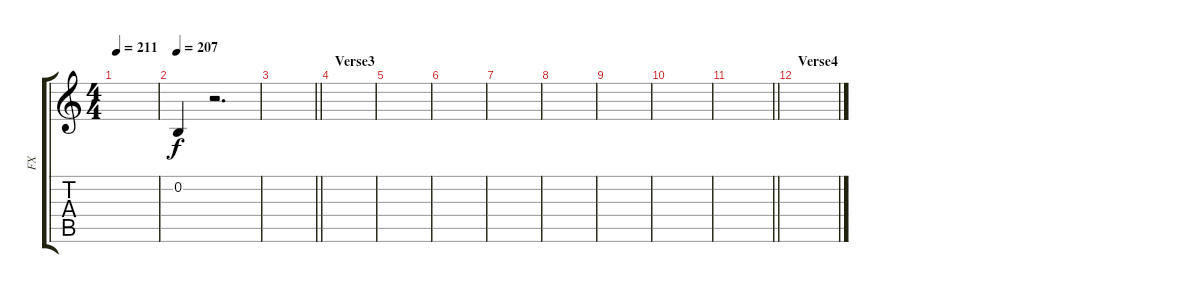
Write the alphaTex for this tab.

\track ("FX" "FX") {instrument applause}
\staff {score tabs}
\tuning (E4 B3 G3 D3 A2 D2) {hide}
\ts (4 4)
\tempo 211
\clef g2
\ks c
|
\tempo 207
0.2.4 r.2{d} |
\barLineRight lightlight
|
\section ("" "Verse3")
|
|
|
|
|
|
|
\barLineRight lightlight
|
\section ("" "Verse4")
